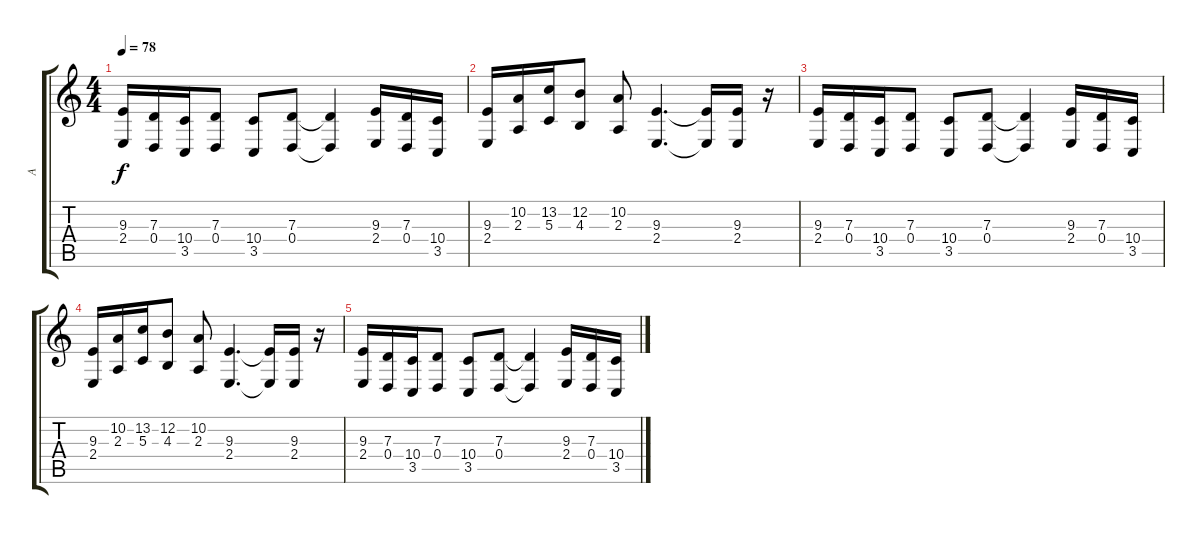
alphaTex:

\track ("А" "А") {instrument accordion}
\staff {score tabs}
\tuning (E4 B3 G3 D3 A2 E2) {hide}
\ts (4 4)
\tempo 78
\clef g2
\ks c
(9.3 2.4).16{dy f} (7.3 0.4).16 (10.4 3.5).16 (7.3 0.4).8 (10.4 3.5).8 (7.3 0.4).8 (7.3{t} 0.4{t}).4 (9.3 2.4).16 (7.3 0.4).16 (10.4 3.5).16 |
(9.3 2.4).16{volume 13} (10.2 2.3).16 (13.2 5.3).16 (12.2 4.3).8 (10.2 2.3).8 (9.3 2.4).4{d} (9.3{t} 2.4{t}).16 (9.3 2.4).16 r.16 |
(9.3 2.4).16 (7.3 0.4).16 (10.4 3.5).16 (7.3 0.4).8 (10.4 3.5).8 (7.3 0.4).8 (7.3{t} 0.4{t}).4 (9.3 2.4).16 (7.3 0.4).16 (10.4 3.5).16 |
(9.3 2.4).16 (10.2 2.3).16 (13.2 5.3).16 (12.2 4.3).8 (10.2 2.3).8 (9.3 2.4).4{d} (9.3{t} 2.4{t}).16 (9.3 2.4).16 r.16 |
(9.3 2.4).16 (7.3 0.4).16 (10.4 3.5).16 (7.3 0.4).8 (10.4 3.5).8 (7.3 0.4).8 (7.3{t} 0.4{t}).4 (9.3 2.4).16 (7.3 0.4).16 (10.4 3.5).16
